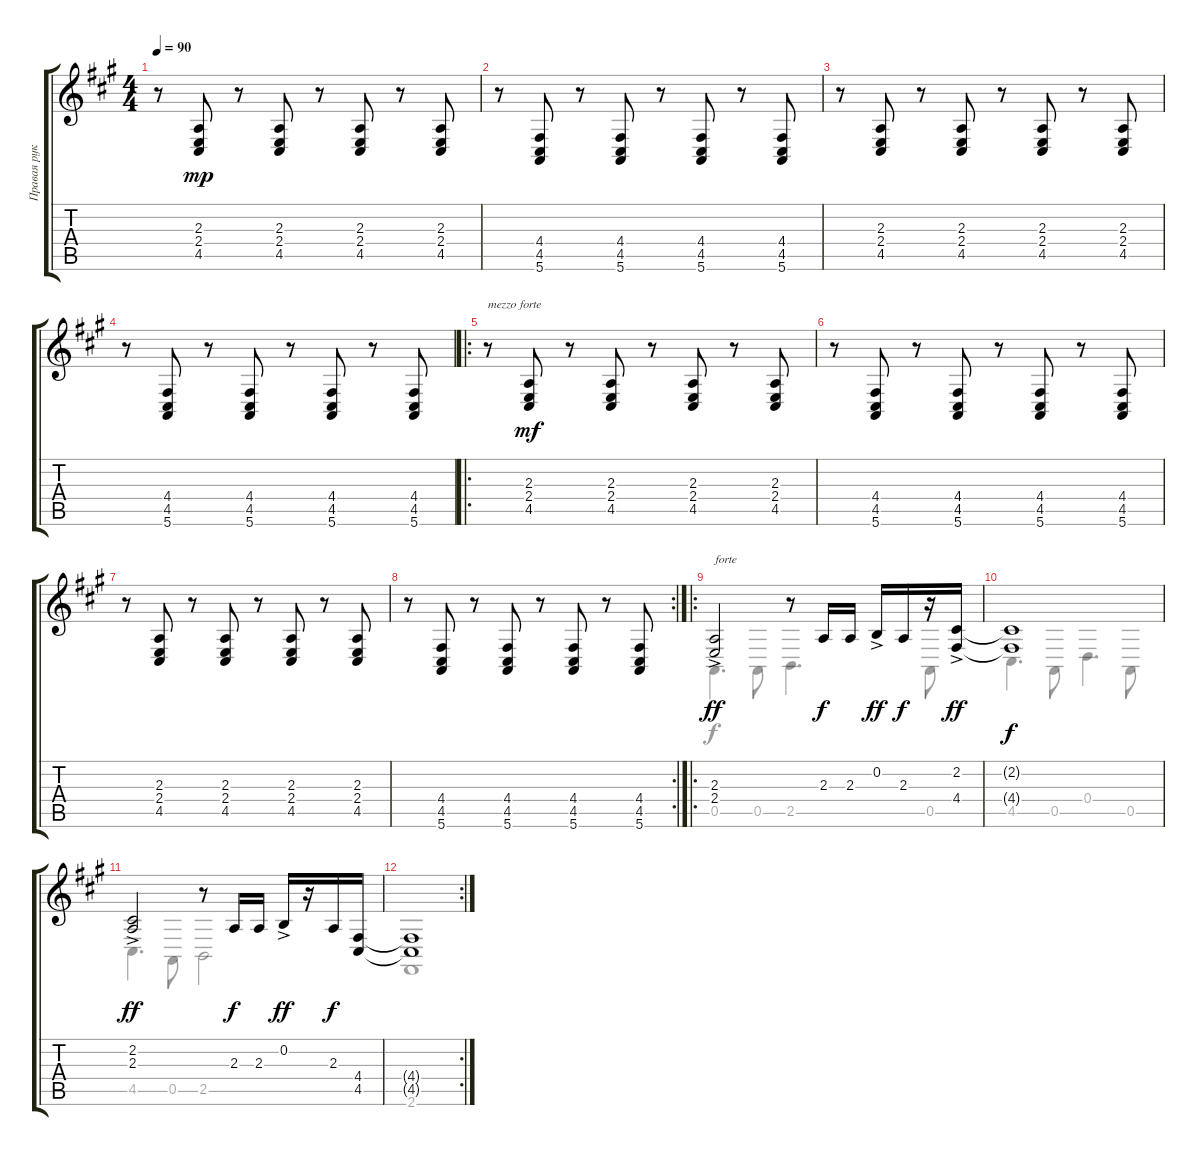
\track ("Правая рука" "Правая рук") {instrument brightacousticpiano}
\staff {score tabs}
\tuning (E4 B3 G3 D3 A2 E2) {hide}
\voice
\ts (4 4)
\tempo 90
\clef g2
\ks a
r.8{dy mp} (2.3 2.4 4.5).8 r.8 (2.3 2.4 4.5).8 r.8 (2.3 2.4 4.5).8 r.8 (2.3 2.4 4.5).8 |
r.8 (4.4 4.5 5.6).8 r.8 (4.4 4.5 5.6).8 r.8 (4.4 4.5 5.6).8 r.8 (4.4 4.5 5.6).8 |
r.8 (2.3 2.4 4.5).8 r.8 (2.3 2.4 4.5).8 r.8 (2.3 2.4 4.5).8 r.8 (2.3 2.4 4.5).8 |
r.8 (4.4 4.5 5.6).8 r.8 (4.4 4.5 5.6).8 r.8 (4.4 4.5 5.6).8 r.8 (4.4 4.5 5.6).8 |
\ro
r.8{txt "mezzo forte"} (2.3 2.4 4.5).8{dy mf} r.8 (2.3 2.4 4.5).8 r.8 (2.3 2.4 4.5).8 r.8 (2.3 2.4 4.5).8 |
r.8 (4.4 4.5 5.6).8 r.8 (4.4 4.5 5.6).8 r.8 (4.4 4.5 5.6).8 r.8 (4.4 4.5 5.6).8 |
r.8 (2.3 2.4 4.5).8 r.8 (2.3 2.4 4.5).8 r.8 (2.3 2.4 4.5).8 r.8 (2.3 2.4 4.5).8 |
\rc 2
r.8 (4.4 4.5 5.6).8 r.8 (4.4 4.5 5.6).8 r.8 (4.4 4.5 5.6).8 r.8 (4.4 4.5 5.6).8 |
\ro
(2.3{ac} 2.4{ac}).2{txt "forte" dy ff} r.8 2.3.16{dy f} 2.3.16 0.2{ac}.16{dy ff} 2.3.16{dy f} r.16 (2.2{ac} 4.4{ac}).16{dy ff} |
(2.2{t} 4.4{t}).1{dy f} |
(2.2{ac} 2.3{ac}).2{dy ff} r.8 2.3.16{dy f} 2.3.16 0.2{ac}.16{dy ff} r.16 2.3.16{dy f} (4.4 4.5).16 |
\rc 2
(4.4{t} 4.5{t}).1
\voice
\clef g2
\ottava regular
\simile none
\ks a
|
|
|
|
|
|
|
|
0.5.4{d} 0.5.8 2.5.4{d} 0.5.8 |
4.5.4{d} 0.5.8 0.4.4{d} 0.5.8 |
4.5.4{d} 0.5.8 2.5.2 |
2.6.1
